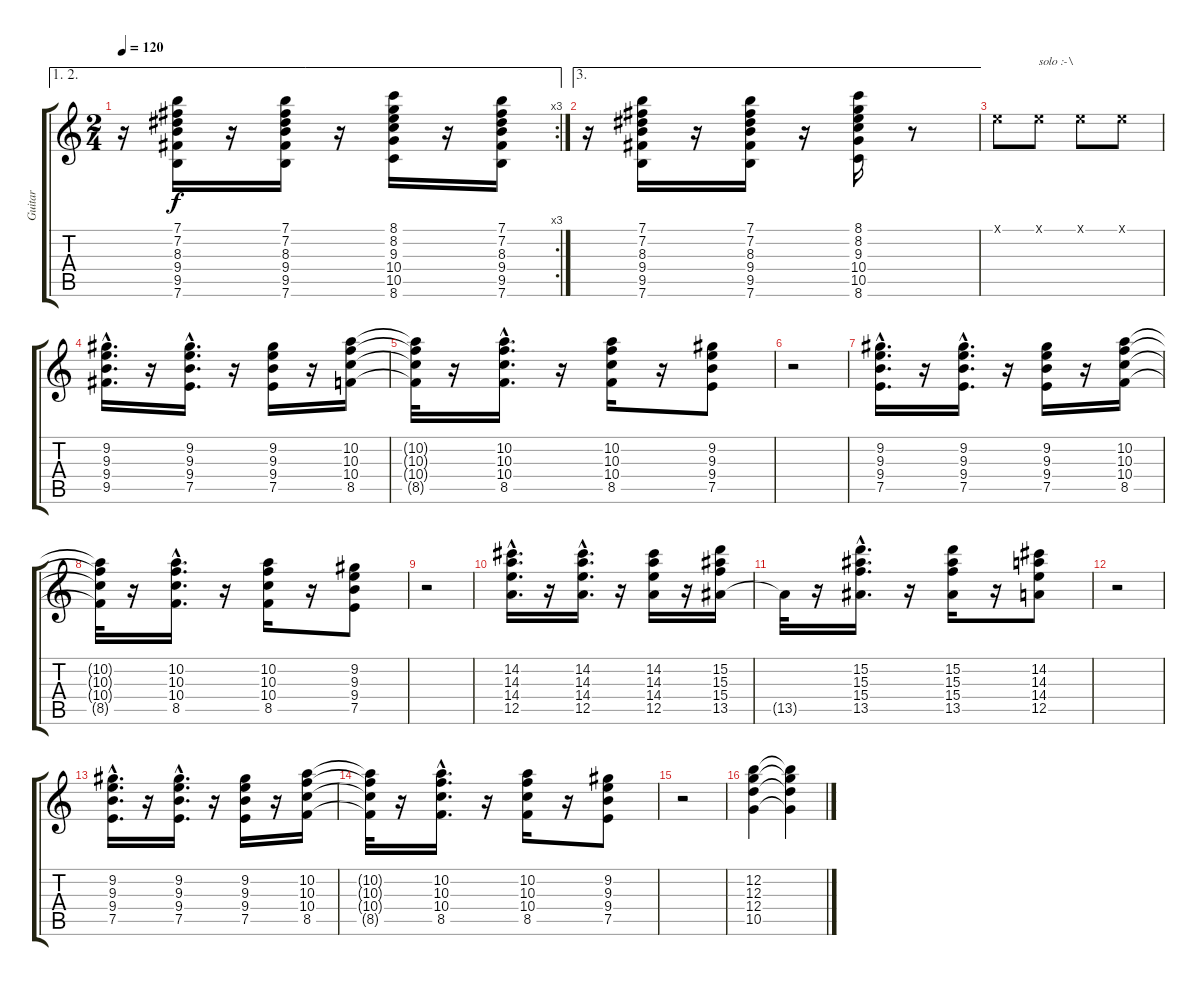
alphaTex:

\track ("Guitar" "Guitar") {instrument acousticguitarnylon}
\staff {score tabs}
\tuning (E4 B3 G3 D3 A2 E2) {hide}
\ae (1 2)
\rc 3
\ts (2 4)
\tempo 120
\clef g2
\ks c
r.16{dy f} (7.1 7.2 8.3 9.4 9.5 7.6).16 r.16 (7.1 7.2 8.3 9.4 9.5 7.6).16 r.16 (8.1 8.2 9.3 10.4 10.5 8.6).16 r.16 (7.1 7.2 8.3 9.4 9.5 7.6).16 |
\ae 3
r.16 (7.1 7.2 8.3 9.4 9.5 7.6).16 r.16 (7.1 7.2 8.3 9.4 9.5 7.6).16 r.16 (8.1 8.2 9.3 10.4 10.5 8.6).16 r.8 |
0.1{x}.8 0.1{x}.8{txt "solo :-\\"} 0.1{x}.8 0.1{x}.8 |
(9.2{hac} 9.3{hac} 9.4{hac} 9.5{hac}).16{d} r.16 (9.2{hac} 9.3{hac} 9.4{hac} 7.5{hac}).16{d} r.16 (9.2 9.3 9.4 7.5).16 r.16 (10.2 10.3 10.4 8.5).16 |
(10.2{t} 10.3{t} 10.4{t} 8.5{t}).32 r.16 (10.2{hac} 10.3{hac} 10.4{hac} 8.5{hac}).16{d} r.16 (10.2 10.3 10.4 8.5).16 r.16 (9.2 9.3 9.4 7.5).8 |
r.2 |
(9.2{hac} 9.3{hac} 9.4{hac} 7.5{hac}).16{d} r.16 (9.2{hac} 9.3{hac} 9.4{hac} 7.5{hac}).16{d} r.16 (9.2 9.3 9.4 7.5).16 r.16 (10.2 10.3 10.4 8.5).16 |
(10.2{t} 10.3{t} 10.4{t} 8.5{t}).32 r.16 (10.2{hac} 10.3{hac} 10.4{hac} 8.5{hac}).16{d} r.16 (10.2 10.3 10.4 8.5).16 r.16 (9.2 9.3 9.4 7.5).8 |
r.2 |
(14.2{hac} 14.3{hac} 14.4{hac} 12.5{hac}).16{d} r.16 (14.2{hac} 14.3{hac} 14.4{hac} 12.5{hac}).16{d} r.16 (14.2 14.3 14.4 12.5).16 r.16 (15.2 15.3 15.4 13.5).16 |
13.5{t}.32 r.16 (15.2{hac} 15.3{hac} 15.4{hac} 13.5{hac}).16{d} r.16 (15.2 15.3 15.4 13.5).16 r.16 (14.2 14.3 14.4 12.5).8 |
r.2 |
(9.2{hac} 9.3{hac} 9.4{hac} 7.5{hac}).16{d} r.16 (9.2{hac} 9.3{hac} 9.4{hac} 7.5{hac}).16{d} r.16 (9.2 9.3 9.4 7.5).16 r.16 (10.2 10.3 10.4 8.5).16 |
(10.2{t} 10.3{t} 10.4{t} 8.5{t}).32 r.16 (10.2{hac} 10.3{hac} 10.4{hac} 8.5{hac}).16{d} r.16 (10.2 10.3 10.4 8.5).16 r.16 (9.2 9.3 9.4 7.5).8 |
r.2 |
(12.2 12.3 12.4 10.5).4 (12.2{t} 12.3{t} 12.4{t} 10.5{t}).4
